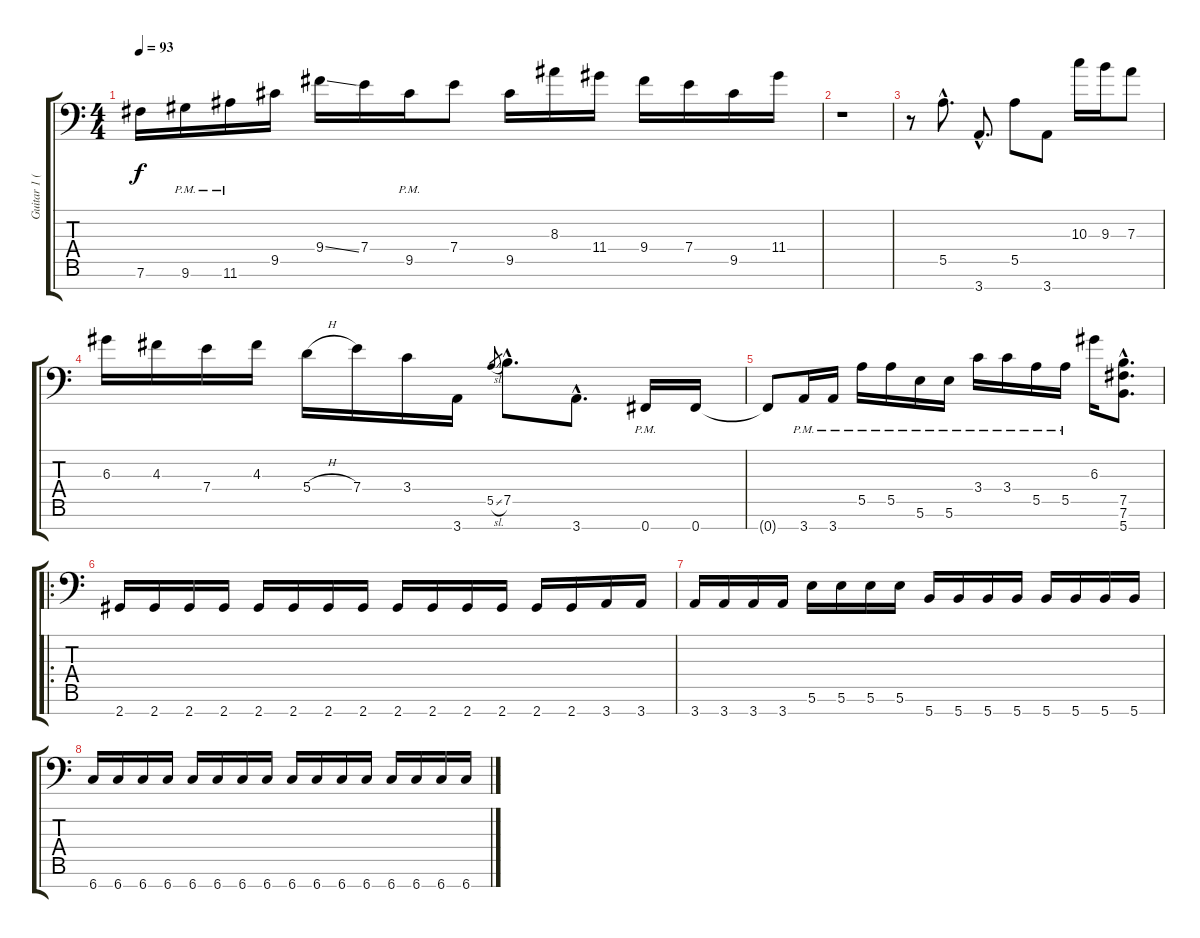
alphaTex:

\track ("Guitar 1 (2nd to 8th string)" "Guitar 1 (") {instrument distortionguitar}
\staff {score tabs}
\tuning (B3 G3 D3 A2 E2 B1 Gb1) {hide}
\ts (4 4)
\tempo 93
\clef f4
\ks c
7.6{t}.16{dy f} 9.6{pm}.16 11.6{pm}.16 9.5.16 9.4{ss}.16 7.4.16 9.5{pm}.16 7.4.8 9.5.16 8.3.16 11.4.16 9.4.16 7.4.16 9.5.16 11.4.16 |
r.1 |
r.8 5.5{hac}.8{d} 3.7{hac}.8{d} 5.5.8 3.7.8 10.3.16 9.3.16 7.3.8 |
6.3.16 4.3.16 7.4.16 4.3.16 5.4{h}.16 7.4.16 3.4.16 3.7.16 5.5{sl}.8{gr} 7.5{hac}.8{d} 3.7{hac}.8{d} 0.7{pm}.16 0.7.16 |
0.7{t}.8 3.7{pm}.16 3.7{pm}.16 5.5{pm}.16 5.5{pm}.16 5.6{pm}.16 5.6{pm}.16 3.4{pm}.16 3.4{pm}.16 5.5{pm}.16 5.5{pm}.16 6.3.16 (7.5{hac} 7.6{hac} 5.7{hac}).8{d} |
\ro
2.7.16 2.7.16 2.7.16 2.7.16 2.7.16 2.7.16 2.7.16 2.7.16 2.7.16 2.7.16 2.7.16 2.7.16 2.7.16 2.7.16 3.7.16 3.7.16 |
3.7.16 3.7.16 3.7.16 3.7.16 5.6.16 5.6.16 5.6.16 5.6.16 5.7.16 5.7.16 5.7.16 5.7.16 5.7.16 5.7.16 5.7.16 5.7.16 |
6.7.16 6.7.16 6.7.16 6.7.16 6.7.16 6.7.16 6.7.16 6.7.16 6.7.16 6.7.16 6.7.16 6.7.16 6.7.16 6.7.16 6.7.16 6.7.16
